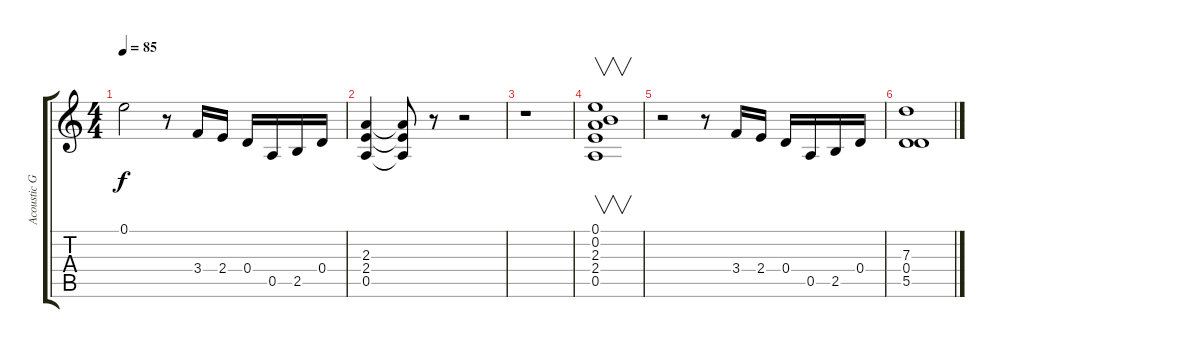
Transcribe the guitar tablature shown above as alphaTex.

\track ("Acoustic Guitar" "Acoustic G") {instrument acousticguitarsteel}
\staff {score tabs}
\tuning (E4 B3 G3 D3 A2 E2) {hide}
\ts (4 4)
\tempo 85
\clef g2
\ks c
0.1{t}.2{dy f} r.8 3.4.16 2.4.16 0.4.16 0.5.16 2.5.16 0.4.16 |
(2.3 2.4 0.5).4 (2.3{t} 2.4{t} 0.5{t}).8 r.8 r.2 |
r.1 |
(0.1 0.2 2.3 2.4 0.5).1{v} |
r.2 r.8 3.4.16 2.4.16 0.4.16 0.5.16 2.5.16 0.4.16 |
(7.3 0.4 5.5).1
